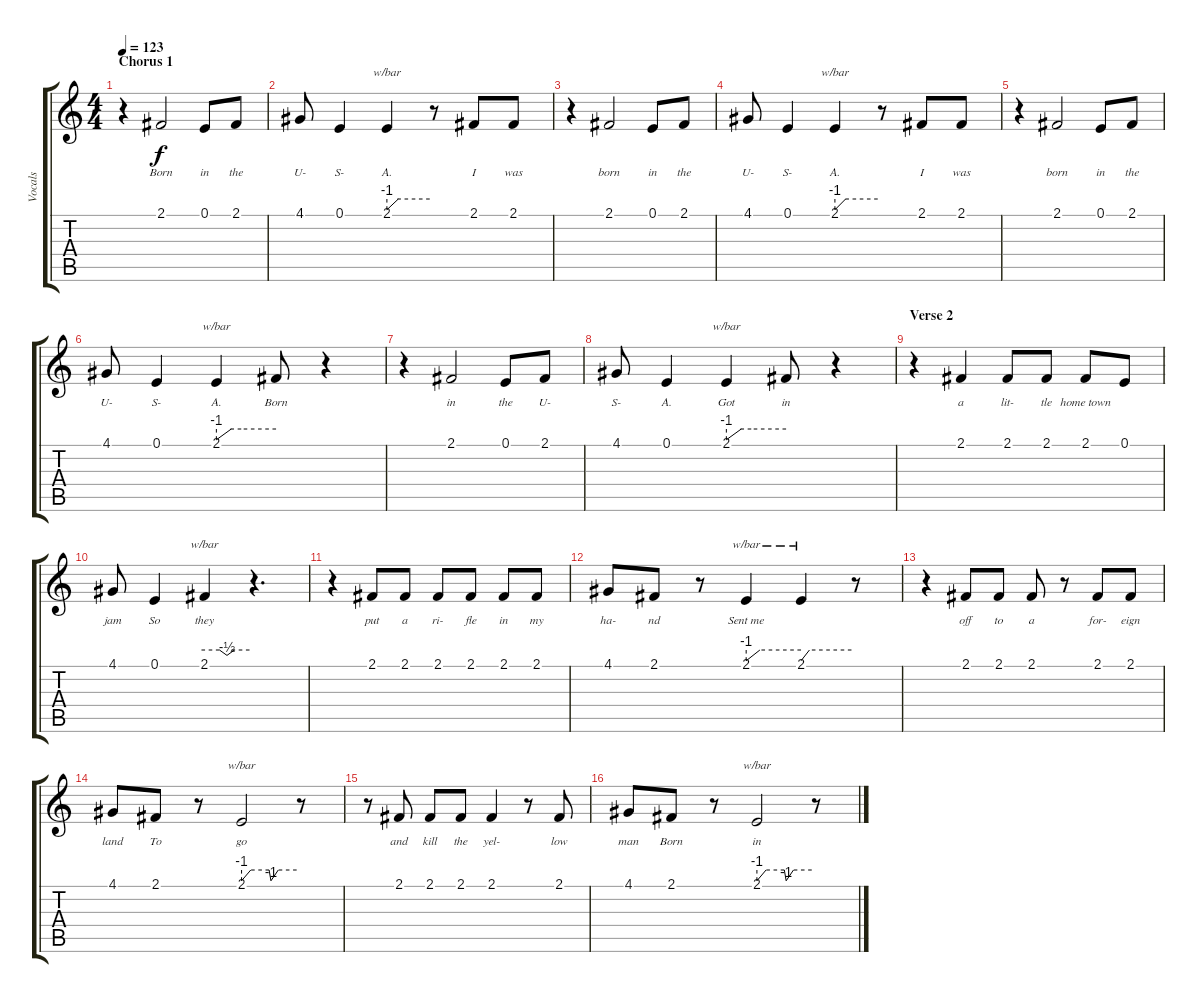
\track ("Vocals" "Vocals") {instrument tenorsax}
\staff {score tabs}
\tuning (E4 B3 G3 D3 A2 E2) {hide}
\ts (4 4)
\section ("" "Chorus 1")
\tempo 123
\clef g2
\ks c
r.4{dy f} 2.1.2{lyrics (0 "Born") lyrics (1 "") lyrics (2 "") lyrics (3 "") lyrics (4 "")} 0.1.8{lyrics (0 "in") lyrics (1 "") lyrics (2 "") lyrics (3 "") lyrics (4 "")} 2.1.8{lyrics (0 "the") lyrics (1 "") lyrics (2 "") lyrics (3 "") lyrics (4 "")} |
4.1.8{lyrics (0 "U-") lyrics (1 "") lyrics (2 "") lyrics (3 "") lyrics (4 "")} 0.1.4{lyrics (0 "S-") lyrics (1 "") lyrics (2 "") lyrics (3 "") lyrics (4 "")} 2.1.4{tbe (custom default 0 -4 16 0 60 0) lyrics (0 "A.") lyrics (1 "") lyrics (2 "") lyrics (3 "") lyrics (4 "")} r.8 2.1.8{lyrics (0 "I") lyrics (1 "") lyrics (2 "") lyrics (3 "") lyrics (4 "")} 2.1.8{lyrics (0 "was") lyrics (1 "") lyrics (2 "") lyrics (3 "") lyrics (4 "")} |
r.4 2.1.2{lyrics (0 "born") lyrics (1 "") lyrics (2 "") lyrics (3 "") lyrics (4 "")} 0.1.8{lyrics (0 "in") lyrics (1 "") lyrics (2 "") lyrics (3 "") lyrics (4 "")} 2.1.8{lyrics (0 "the") lyrics (1 "") lyrics (2 "") lyrics (3 "") lyrics (4 "")} |
4.1.8{lyrics (0 "U-") lyrics (1 "") lyrics (2 "") lyrics (3 "") lyrics (4 "")} 0.1.4{lyrics (0 "S-") lyrics (1 "") lyrics (2 "") lyrics (3 "") lyrics (4 "")} 2.1.4{tbe (custom default 0 -4 15 0 60 0) lyrics (0 "A.") lyrics (1 "") lyrics (2 "") lyrics (3 "") lyrics (4 "")} r.8 2.1.8{lyrics (0 "I") lyrics (1 "") lyrics (2 "") lyrics (3 "") lyrics (4 "")} 2.1.8{lyrics (0 "was") lyrics (1 "") lyrics (2 "") lyrics (3 "") lyrics (4 "")} |
r.4 2.1.2{lyrics (0 "born") lyrics (1 "") lyrics (2 "") lyrics (3 "") lyrics (4 "")} 0.1.8{lyrics (0 "in") lyrics (1 "") lyrics (2 "") lyrics (3 "") lyrics (4 "")} 2.1.8{lyrics (0 "the") lyrics (1 "") lyrics (2 "") lyrics (3 "") lyrics (4 "")} |
4.1.8{lyrics (0 "U-") lyrics (1 "") lyrics (2 "") lyrics (3 "") lyrics (4 "")} 0.1.4{lyrics (0 "S-") lyrics (1 "") lyrics (2 "") lyrics (3 "") lyrics (4 "")} 2.1.4{tbe (custom default 0 -4 15 0 25 0 60 0) lyrics (0 "A.") lyrics (1 "") lyrics (2 "") lyrics (3 "") lyrics (4 "")} 2.1{t}.8{lyrics (0 "Born") lyrics (1 "") lyrics (2 "") lyrics (3 "") lyrics (4 "")} r.4 |
r.4 2.1.2{lyrics (0 "in") lyrics (1 "") lyrics (2 "") lyrics (3 "") lyrics (4 "")} 0.1.8{lyrics (0 "the") lyrics (1 "") lyrics (2 "") lyrics (3 "") lyrics (4 "")} 2.1.8{lyrics (0 "U-") lyrics (1 "") lyrics (2 "") lyrics (3 "") lyrics (4 "")} |
4.1.8{lyrics (0 "S-") lyrics (1 "") lyrics (2 "") lyrics (3 "") lyrics (4 "")} 0.1.4{lyrics (0 "A.") lyrics (1 "") lyrics (2 "") lyrics (3 "") lyrics (4 "")} 2.1.4{tbe (custom default 0 -4 15 0 25 0 60 0) lyrics (0 "Got") lyrics (1 "") lyrics (2 "") lyrics (3 "") lyrics (4 "")} 2.1{t}.8{lyrics (0 "in") lyrics (1 "") lyrics (2 "") lyrics (3 "") lyrics (4 "")} r.4 |
\section ("" "Verse 2")
r.4 2.1.4{lyrics (0 "a") lyrics (1 "") lyrics (2 "") lyrics (3 "") lyrics (4 "")} 2.1.8{lyrics (0 "lit-") lyrics (1 "") lyrics (2 "") lyrics (3 "") lyrics (4 "")} 2.1.8{lyrics (0 "tle") lyrics (1 "") lyrics (2 "") lyrics (3 "") lyrics (4 "")} 2.1.8{lyrics (0 "home town") lyrics (1 "") lyrics (2 "") lyrics (3 "") lyrics (4 "")} 0.1.8{lyrics (0 "") lyrics (1 "") lyrics (2 "") lyrics (3 "") lyrics (4 "")} |
4.1.8{lyrics (0 "jam") lyrics (1 "") lyrics (2 "") lyrics (3 "") lyrics (4 "")} 0.1.4{lyrics (0 "So") lyrics (1 "") lyrics (2 "") lyrics (3 "") lyrics (4 "")} 2.1.4{tbe (custom default 0 0 20 0 30 -2 40 0 60 0) lyrics (0 "they") lyrics (1 "") lyrics (2 "") lyrics (3 "") lyrics (4 "")} r.4{d} |
r.4 2.1.8{lyrics (0 "put") lyrics (1 "") lyrics (2 "") lyrics (3 "") lyrics (4 "")} 2.1.8{lyrics (0 "a") lyrics (1 "") lyrics (2 "") lyrics (3 "") lyrics (4 "")} 2.1.8{lyrics (0 "ri-") lyrics (1 "") lyrics (2 "") lyrics (3 "") lyrics (4 "")} 2.1.8{lyrics (0 "fle") lyrics (1 "") lyrics (2 "") lyrics (3 "") lyrics (4 "")} 2.1.8{lyrics (0 "in") lyrics (1 "") lyrics (2 "") lyrics (3 "") lyrics (4 "")} 2.1.8{lyrics (0 "my") lyrics (1 "") lyrics (2 "") lyrics (3 "") lyrics (4 "")} |
4.1.8{lyrics (0 "ha-") lyrics (1 "") lyrics (2 "") lyrics (3 "") lyrics (4 "")} 2.1.8{lyrics (0 "nd") lyrics (1 "") lyrics (2 "") lyrics (3 "") lyrics (4 "")} r.8 2.1.4{tbe (custom default 0 -4 15 0 60 0) lyrics (0 "Sent me") lyrics (1 "") lyrics (2 "") lyrics (3 "") lyrics (4 "")} 2.1.4{tbe (custom default 0 -4 10 0 60 0) lyrics (0 "") lyrics (1 "") lyrics (2 "") lyrics (3 "") lyrics (4 "")} r.8 |
r.4 2.1.8{lyrics (0 "off") lyrics (1 "") lyrics (2 "") lyrics (3 "") lyrics (4 "")} 2.1.8{lyrics (0 "to") lyrics (1 "") lyrics (2 "") lyrics (3 "") lyrics (4 "")} 2.1.8{lyrics (0 "a") lyrics (1 "") lyrics (2 "") lyrics (3 "") lyrics (4 "")} r.8 2.1.8{lyrics (0 "for-") lyrics (1 "") lyrics (2 "") lyrics (3 "") lyrics (4 "")} 2.1.8{lyrics (0 "eign") lyrics (1 "") lyrics (2 "") lyrics (3 "") lyrics (4 "")} |
4.1.8{lyrics (0 "land") lyrics (1 "") lyrics (2 "") lyrics (3 "") lyrics (4 "")} 2.1.8{lyrics (0 "To") lyrics (1 "") lyrics (2 "") lyrics (3 "") lyrics (4 "")} r.8 2.1.2{tbe (custom default 0 -4 10 0 30 0 32 -4 40 0 60 0) lyrics (0 "go") lyrics (1 "") lyrics (2 "") lyrics (3 "") lyrics (4 "")} r.8 |
r.8 2.1.8{lyrics (0 "and") lyrics (1 "") lyrics (2 "") lyrics (3 "") lyrics (4 "")} 2.1.8{lyrics (0 "kill") lyrics (1 "") lyrics (2 "") lyrics (3 "") lyrics (4 "")} 2.1.8{lyrics (0 "the") lyrics (1 "") lyrics (2 "") lyrics (3 "") lyrics (4 "")} 2.1.4{lyrics (0 "yel-") lyrics (1 "") lyrics (2 "") lyrics (3 "") lyrics (4 "")} r.8 2.1.8{lyrics (0 "low") lyrics (1 "") lyrics (2 "") lyrics (3 "") lyrics (4 "")} |
4.1.8{lyrics (0 "man") lyrics (1 "") lyrics (2 "") lyrics (3 "") lyrics (4 "")} 2.1.8{lyrics (0 "Born") lyrics (1 "") lyrics (2 "") lyrics (3 "") lyrics (4 "")} r.8 2.1.2{tbe (custom default 0 -4 10 0 30 0 32 -4 40 0 60 0) lyrics (0 "in") lyrics (1 "") lyrics (2 "") lyrics (3 "") lyrics (4 "")} r.8
